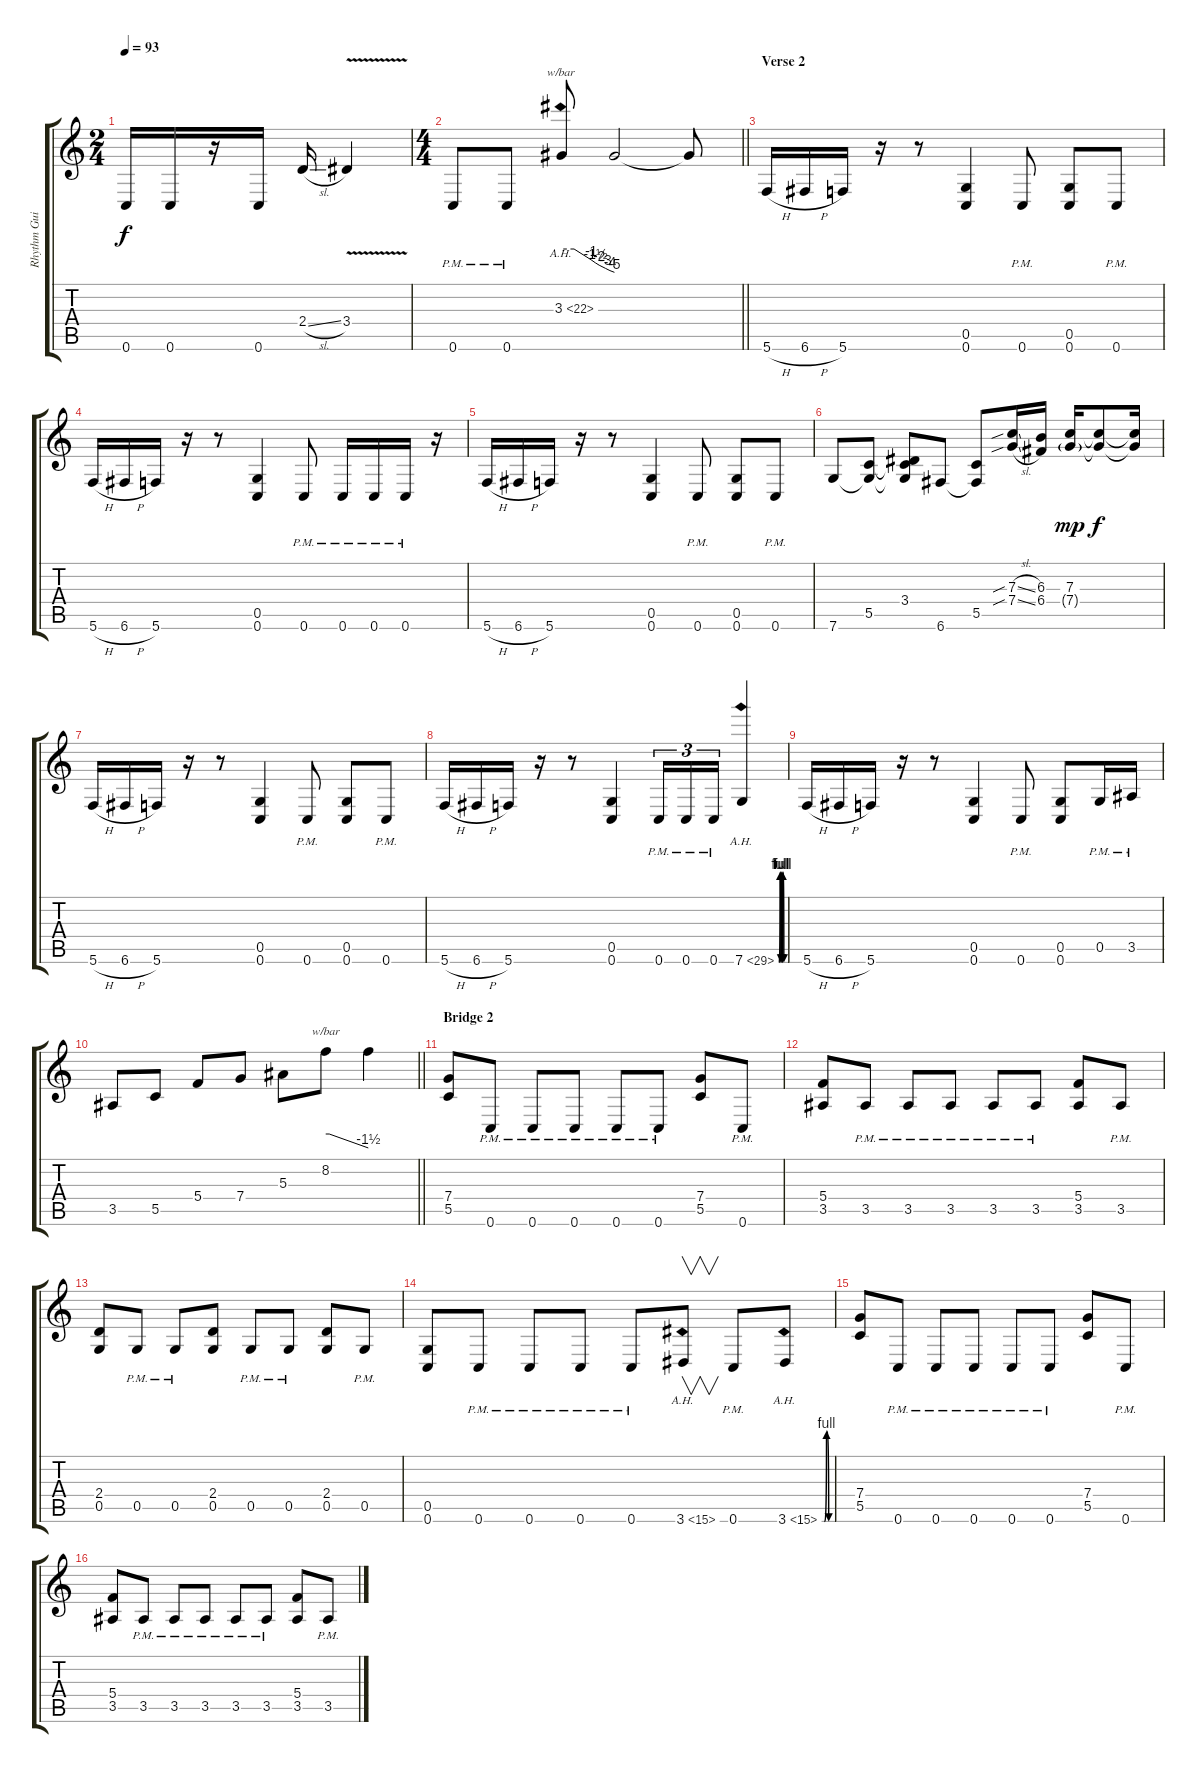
\track ("Rhythm Guitar L/Roope" "Rhythm Gui") {instrument distortionguitar}
\staff {score tabs}
\tuning (D4 A3 F3 C3 G2 C2) {hide}
\ts (2 4)
\tempo 93
\clef g2
\ks c
0.6.16{dy f} 0.6.16 r.16 0.6.16 2.4{sl}.16 3.4{v}.4 |
\ts (4 4)
\barLineRight lightlight
0.6{pm}.8 0.6{pm}.8 3.3{ah 19}.8{tbe (custom default 0 0 15 0 34 -4 39 -6 43 -8 50 -12 55 -16 60 -20)} 3.3{t}.2 3.3{t}.8 |
\section ("" "Verse 2")
5.6{h}.16 6.6{h}.16 5.6.16 r.16 r.8 (0.5 0.6).4 0.6{pm}.8 (0.5 0.6).8 0.6{pm}.8 |
5.6{h}.16 6.6{h}.16 5.6.16 r.16 r.8 (0.5 0.6).4 0.6{pm}.8 0.6{pm}.16 0.6{pm}.16 0.6{pm}.16 r.16 |
5.6{h}.16 6.6{h}.16 5.6.16 r.16 r.8 (0.5 0.6).4 0.6{pm}.8 (0.5 0.6).8 0.6{pm}.8 |
7.6.8 (5.5 7.6{t}).8 (3.4 5.5{t} 7.6{t}).8 6.6.8 (5.5 6.6{t}).8 (7.3{sib sl} 7.4{sib sl}).16 (6.3 6.4).16 (7.3 7.4{g}).16{dy mp} (7.3{t} 7.4{t}).8{dy f} (7.3{t} 7.4{t}).16 |
5.6{h}.16 6.6{h}.16 5.6.16 r.16 r.8 (0.5 0.6).4 0.6{pm}.8 (0.5 0.6).8 0.6{pm}.8 |
5.6{h}.16 6.6{h}.16 5.6.16 r.16 r.8 (0.5 0.6).4 0.6{pm}.16{tu (3 2)} 0.6{pm}.16{tu (3 2)} 0.6{pm}.16{tu (3 2)} 7.6{be (custom 0 0 13 4 22 0 31 4 38 0 45 4 58 0 60 0) ah 22}.4 |
5.6{h}.16 6.6{h}.16 5.6.16 r.16 r.8 (0.5 0.6).4 0.6{pm}.8 (0.5 0.6).8 0.5{pm}.16 3.5{pm}.16 |
\barLineRight lightlight
3.5.8 5.5.8 5.4.8 7.4.8 5.3.8 8.2.8{tbe (custom default 0 0 5 0 60 -6)} 8.2{t}.4 |
\section ("" "Bridge 2")
(7.4 5.5).8 0.6{pm}.8 0.6{pm}.8 0.6{pm}.8 0.6{pm}.8 0.6{pm}.8 (7.4 5.5).8 0.6{pm}.8 |
(5.4 3.5).8 3.5{pm}.8 3.5{pm}.8 3.5{pm}.8 3.5{pm}.8 3.5{pm}.8 (5.4 3.5).8 3.5{pm}.8 |
(2.4 0.5).8 0.5{pm}.8 0.5{pm}.8 (2.4 0.5).8 0.5{pm}.8 0.5{pm}.8 (2.4 0.5).8 0.5{pm}.8 |
(0.5 0.6).8 0.6{pm}.8 0.6{pm}.8 0.6{pm}.8 0.6{pm}.8 3.6{ah 12}.8{v} 0.6{pm}.8 3.6{be (custom 0 0 15 0 30 4 45 0 60 0) ah 12}.8 |
(7.4 5.5).8 0.6{pm}.8 0.6{pm}.8 0.6{pm}.8 0.6{pm}.8 0.6{pm}.8 (7.4 5.5).8 0.6{pm}.8 |
(5.4 3.5).8 3.5{pm}.8 3.5{pm}.8 3.5{pm}.8 3.5{pm}.8 3.5{pm}.8 (5.4 3.5).8 3.5{pm}.8
